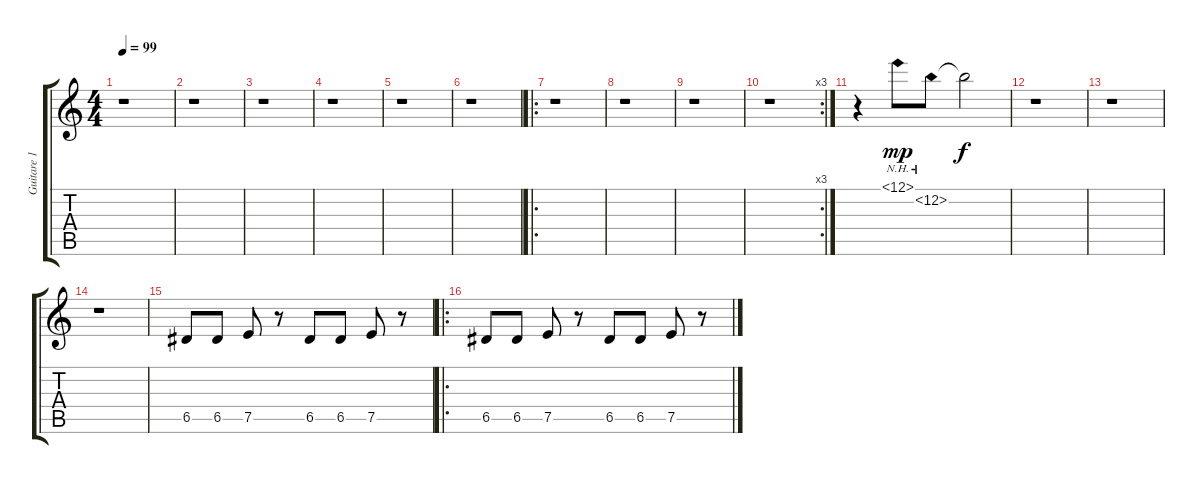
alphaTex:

\track ("Guitare 1" "Guitare 1") {instrument distortionguitar}
\staff {score tabs}
\tuning (E4 B3 G3 D3 A2 E2) {hide}
\ts (4 4)
\tempo 99
\clef g2
\ks c
r.1{dy mp instrument distortionguitar} |
r.1 |
r.1 |
r.1 |
r.1 |
r.1 |
\ro
r.1 |
r.1 |
r.1 |
\rc 3
r.1 |
r.4 12.1{nh}.8 12.2{nh}.8 12.2{t}.2{dy f} |
r.1 |
r.1 |
r.1 |
6.5.8 6.5.8 7.5.8 r.8 6.5.8 6.5.8 7.5.8 r.8 |
\ro
6.5.8 6.5.8 7.5.8 r.8 6.5.8 6.5.8 7.5.8 r.8
